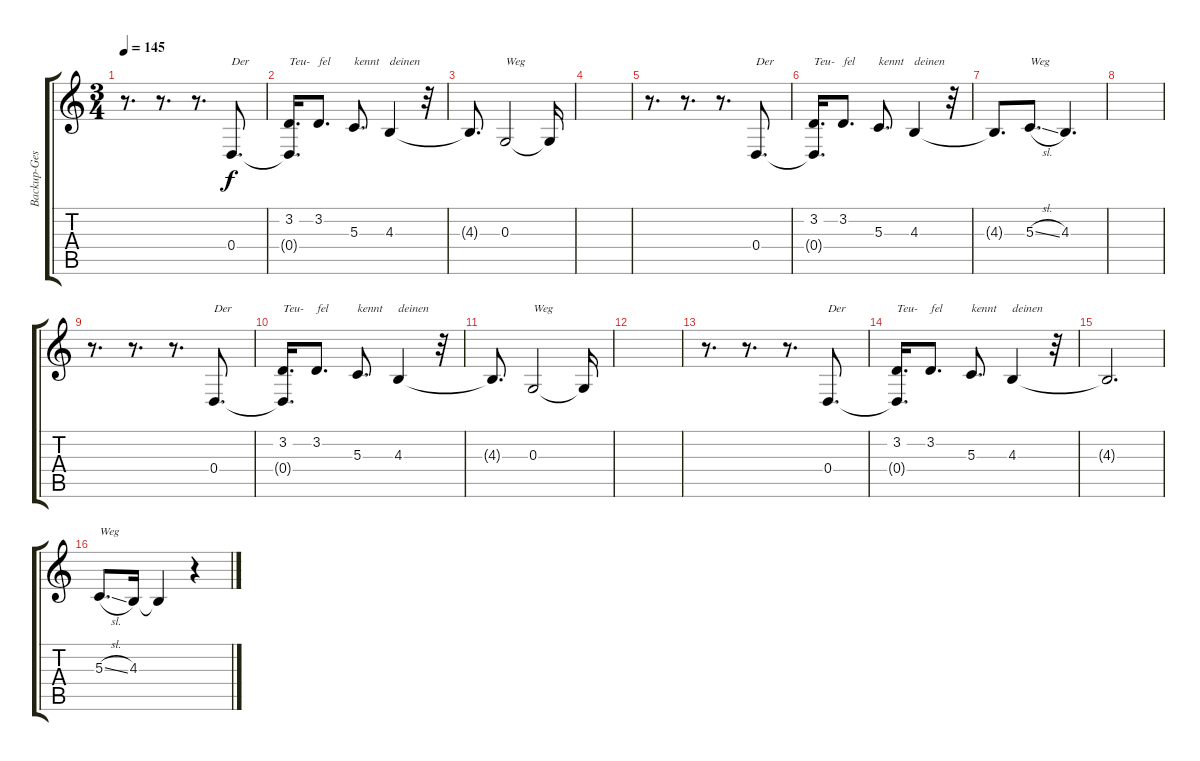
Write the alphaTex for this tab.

\track ("Backup-Gesang" "Backup-Ges") {instrument choiraahs}
\staff {score tabs}
\tuning (E4 B3 G3 D3 A2 E2) {hide}
\ts (3 4)
\tempo 145
\clef g2
\ks c
r.8{d dy f} r.8{d} r.8{d} 0.4.8{d txt "Der"} |
(3.2 0.4{t}).16{d txt "Teu-"} 3.2.8{d txt "fel"} 5.3.8{d txt "kennt"} 4.3.4{txt "deinen"} r.32 |
4.3{t}.8{d} 0.3.2{txt "Weg"} 0.3{t}.16 |
|
r.8{d} r.8{d} r.8{d} 0.4.8{d txt "Der"} |
(3.2 0.4{t}).16{d txt "Teu-"} 3.2.8{d txt "fel"} 5.3.8{d txt "kennt"} 4.3.4{txt "deinen"} r.32 |
4.3{t}.8{d} 5.3{sl}.8{d txt "Weg"} 4.3.4{d} |
|
r.8{d} r.8{d} r.8{d} 0.4.8{d txt "Der"} |
(3.2 0.4{t}).16{d txt "Teu-"} 3.2.8{d txt "fel"} 5.3.8{d txt "kennt"} 4.3.4{txt "deinen"} r.32 |
4.3{t}.8{d} 0.3.2{txt "Weg"} 0.3{t}.16 |
|
r.8{d} r.8{d} r.8{d} 0.4.8{d txt "Der"} |
(3.2 0.4{t}).16{d txt "Teu-"} 3.2.8{d txt "fel"} 5.3.8{d txt "kennt"} 4.3.4{txt "deinen"} r.32 |
4.3{t}.2{d} |
5.3{sl}.8{d txt "Weg"} 4.3.16 4.3{t}.4 r.4
